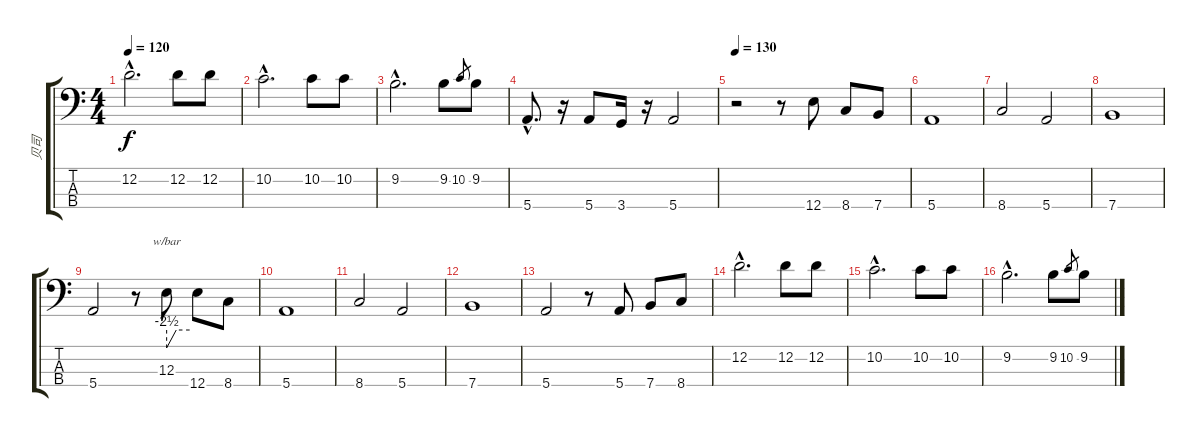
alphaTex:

\track ("贝司" "贝司") {instrument electricbasspick}
\staff {score tabs}
\tuning (G2 D2 A1 E1) {hide}
\ts (4 4)
\tempo 120
\clef f4
\ks c
12.2{hac}.2{d dy f} 12.2.8 12.2.8 |
10.2{hac}.2{d} 10.2.8 10.2.8 |
9.2{hac}.2{d} 9.2.8 10.2.8{gr} 9.2.8 |
5.4{hac}.8{d} r.16 5.4.8 3.4.16 r.16 5.4.2 |
\tempo 130
r.2 r.8 12.4.8 8.4.8 7.4.8 |
5.4.1 |
8.4.2 5.4.2 |
7.4.1 |
5.4.2 r.8 12.3.8{tbe (custom default 0 -10 25 0 60 0)} 12.4.8 8.4.8 |
5.4.1 |
8.4.2 5.4.2 |
7.4.1 |
5.4.2 r.8 5.4.8 7.4.8 8.4.8 |
12.2{hac}.2{d} 12.2.8 12.2.8 |
10.2{hac}.2{d} 10.2.8 10.2.8 |
9.2{hac}.2{d} 9.2.8 10.2.8{gr} 9.2.8
